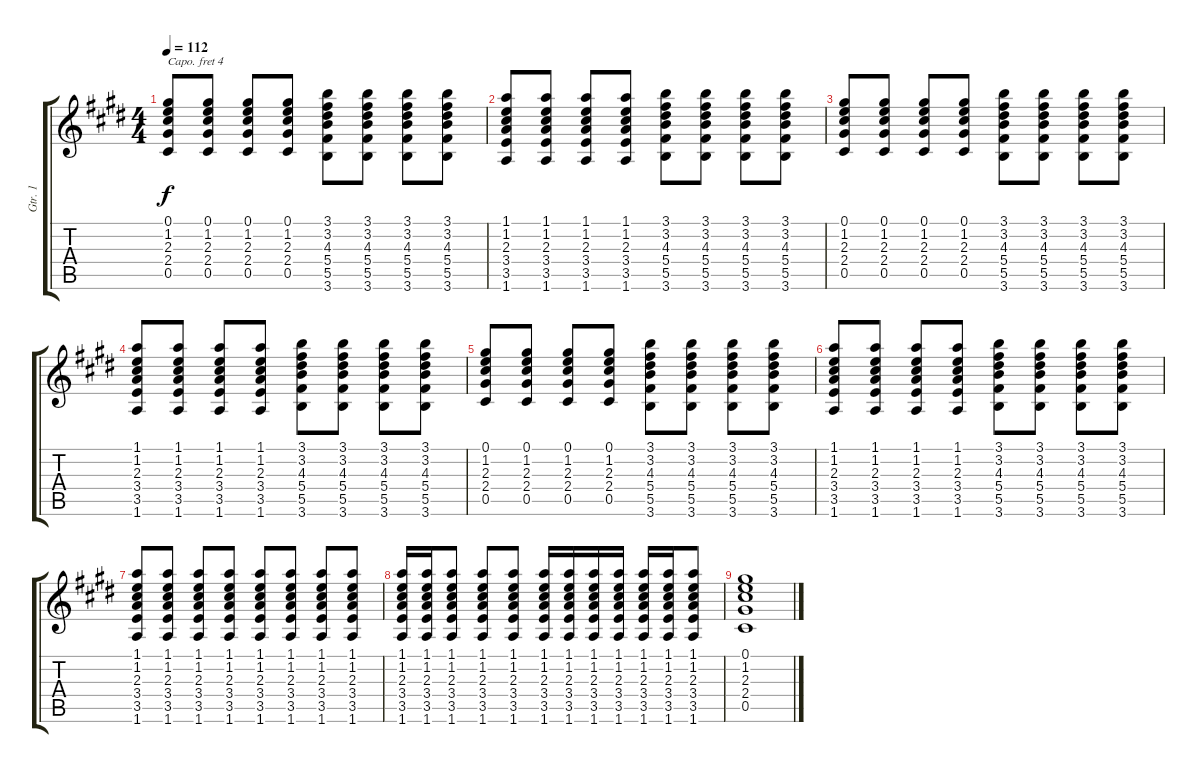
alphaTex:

\track ("Gtr. 1" "Gtr. 1") {instrument acousticguitarsteel}
\staff {score tabs}
\capo 4
\tuning (E4 B3 G3 D3 A2 E2) {hide}
\ts (4 4)
\tempo 112
\clef g2
\ks e
(0.1 1.2 2.3 2.4 0.5).8{dy f} (0.1 1.2 2.3 2.4 0.5).8 (0.1 1.2 2.3 2.4 0.5).8 (0.1 1.2 2.3 2.4 0.5).8 (3.1 3.2 4.3 5.4 5.5 3.6).8 (3.1 3.2 4.3 5.4 5.5 3.6).8 (3.1 3.2 4.3 5.4 5.5 3.6).8 (3.1 3.2 4.3 5.4 5.5 3.6).8 |
(1.1 1.2 2.3 3.4 3.5 1.6).8 (1.1 1.2 2.3 3.4 3.5 1.6).8 (1.1 1.2 2.3 3.4 3.5 1.6).8 (1.1 1.2 2.3 3.4 3.5 1.6).8 (3.1 3.2 4.3 5.4 5.5 3.6).8 (3.1 3.2 4.3 5.4 5.5 3.6).8 (3.1 3.2 4.3 5.4 5.5 3.6).8 (3.1 3.2 4.3 5.4 5.5 3.6).8 |
(0.1 1.2 2.3 2.4 0.5).8 (0.1 1.2 2.3 2.4 0.5).8 (0.1 1.2 2.3 2.4 0.5).8 (0.1 1.2 2.3 2.4 0.5).8 (3.1 3.2 4.3 5.4 5.5 3.6).8 (3.1 3.2 4.3 5.4 5.5 3.6).8 (3.1 3.2 4.3 5.4 5.5 3.6).8 (3.1 3.2 4.3 5.4 5.5 3.6).8 |
(1.1 1.2 2.3 3.4 3.5 1.6).8 (1.1 1.2 2.3 3.4 3.5 1.6).8 (1.1 1.2 2.3 3.4 3.5 1.6).8 (1.1 1.2 2.3 3.4 3.5 1.6).8 (3.1 3.2 4.3 5.4 5.5 3.6).8 (3.1 3.2 4.3 5.4 5.5 3.6).8 (3.1 3.2 4.3 5.4 5.5 3.6).8 (3.1 3.2 4.3 5.4 5.5 3.6).8 |
(0.1 1.2 2.3 2.4 0.5).8 (0.1 1.2 2.3 2.4 0.5).8 (0.1 1.2 2.3 2.4 0.5).8 (0.1 1.2 2.3 2.4 0.5).8 (3.1 3.2 4.3 5.4 5.5 3.6).8 (3.1 3.2 4.3 5.4 5.5 3.6).8 (3.1 3.2 4.3 5.4 5.5 3.6).8 (3.1 3.2 4.3 5.4 5.5 3.6).8 |
(1.1 1.2 2.3 3.4 3.5 1.6).8 (1.1 1.2 2.3 3.4 3.5 1.6).8 (1.1 1.2 2.3 3.4 3.5 1.6).8 (1.1 1.2 2.3 3.4 3.5 1.6).8 (3.1 3.2 4.3 5.4 5.5 3.6).8 (3.1 3.2 4.3 5.4 5.5 3.6).8 (3.1 3.2 4.3 5.4 5.5 3.6).8 (3.1 3.2 4.3 5.4 5.5 3.6).8 |
(1.1 1.2 2.3 3.4 3.5 1.6).8 (1.1 1.2 2.3 3.4 3.5 1.6).8 (1.1 1.2 2.3 3.4 3.5 1.6).8 (1.1 1.2 2.3 3.4 3.5 1.6).8 (1.1 1.2 2.3 3.4 3.5 1.6).8 (1.1 1.2 2.3 3.4 3.5 1.6).8 (1.1 1.2 2.3 3.4 3.5 1.6).8 (1.1 1.2 2.3 3.4 3.5 1.6).8 |
(1.1 1.2 2.3 3.4 3.5 1.6).16 (1.1 1.2 2.3 3.4 3.5 1.6).16 (1.1 1.2 2.3 3.4 3.5 1.6).8 (1.1 1.2 2.3 3.4 3.5 1.6).8 (1.1 1.2 2.3 3.4 3.5 1.6).8 (1.1 1.2 2.3 3.4 3.5 1.6).16 (1.1 1.2 2.3 3.4 3.5 1.6).16 (1.1 1.2 2.3 3.4 3.5 1.6).16 (1.1 1.2 2.3 3.4 3.5 1.6).16 (1.1 1.2 2.3 3.4 3.5 1.6).16 (1.1 1.2 2.3 3.4 3.5 1.6).16 (1.1 1.2 2.3 3.4 3.5 1.6).8 |
(0.1 1.2 2.3 2.4 0.5).1
